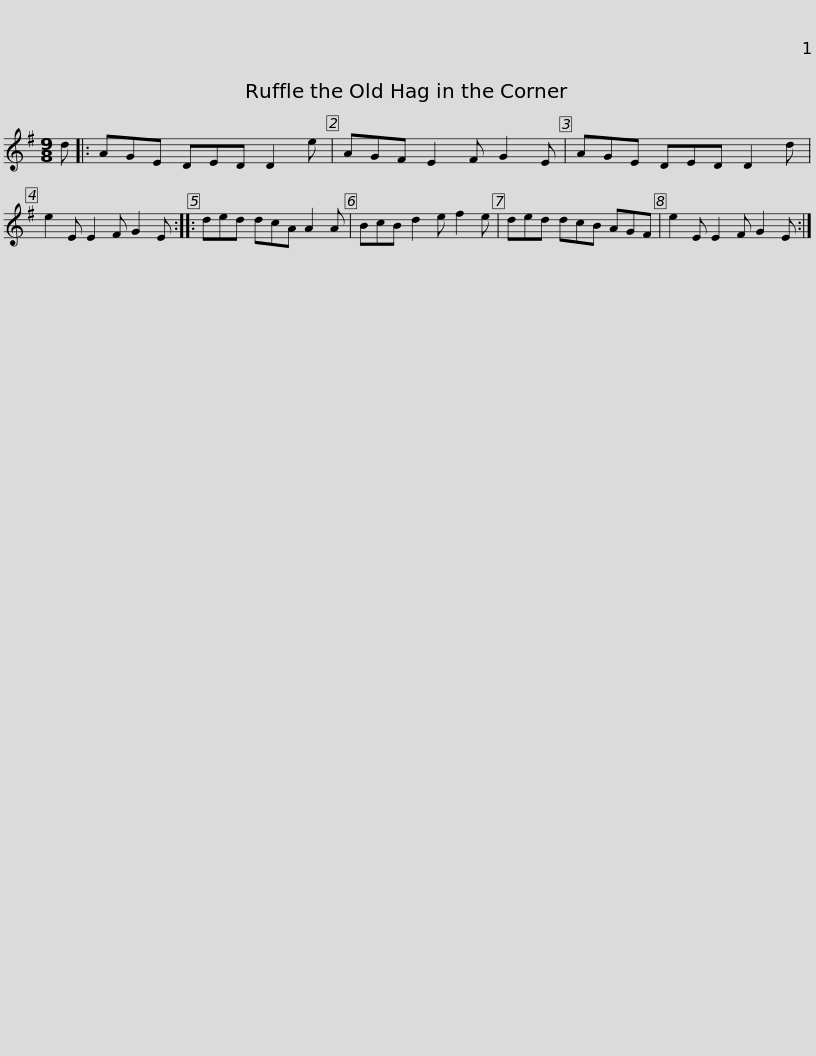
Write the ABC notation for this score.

X:1
L:1/8
M:9/8
I:linebreak $
K:G
V:1 treble
V:1
 d |: AGE DED D2 e | AGF E2 F G2 E | AGE DED D2 d | e2 E E2 F G2 E :: %5
 ded dcA A2 A |$ BcB d2 e f2 e | ded dcB AGF | e2 E E2 F G2 E :| %9
